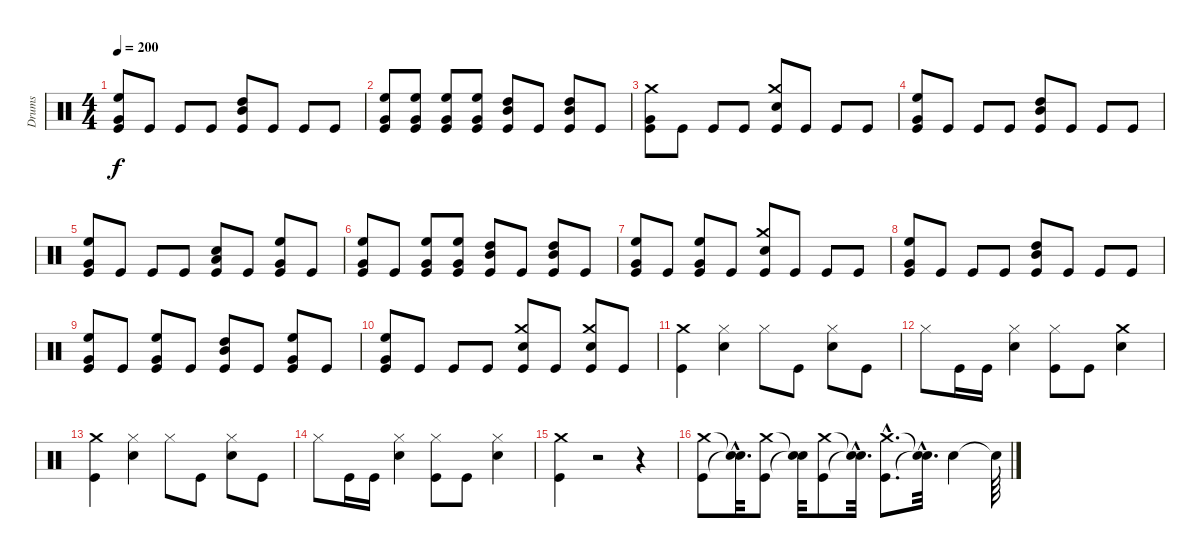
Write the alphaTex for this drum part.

\track ("Drums" "Drums") {instrument percussion}
\staff {score}
\articulation defaults
\ts (4 4)
\tempo 200
\clef neutral
\ks c
("High Floor Tom (hit)" "Very Low Tom (hit)" "Kick (hit)").8{dy f} "Kick (hit)".8 "Kick (hit)".8 "Kick (hit)".8 ("Mid Tom (hit)" "High Tom (hit)" "Kick (hit)").8 "Kick (hit)".8 "Kick (hit)".8 "Kick (hit)".8 |
("High Floor Tom (hit)" "Very Low Tom (hit)" "Kick (hit)").8 ("High Floor Tom (hit)" "Very Low Tom (hit)" "Kick (hit)").8 ("High Floor Tom (hit)" "Very Low Tom (hit)" "Kick (hit)").8 ("High Floor Tom (hit)" "Very Low Tom (hit)" "Kick (hit)").8 ("Mid Tom (hit)" "High Tom (hit)" "Kick (hit)").8 "Kick (hit)".8 ("Mid Tom (hit)" "High Tom (hit)" "Kick (hit)").8 "Kick (hit)".8 |
("Very Low Tom (hit)" "Crash medium (hit)" "Kick (hit)").8 "Kick (hit)".8 "Kick (hit)".8 "Kick (hit)".8 ("Crash medium (hit)" "Snare (hit) 2" "Kick (hit)").8 "Kick (hit)".8 "Kick (hit)".8 "Kick (hit)".8 |
("High Floor Tom (hit)" "Very Low Tom (hit)" "Kick (hit)").8 "Kick (hit)".8 "Kick (hit)".8 "Kick (hit)".8 ("Mid Tom (hit)" "High Tom (hit)" "Kick (hit)").8 "Kick (hit)".8 "Kick (hit)".8 "Kick (hit)".8 |
("Very Low Tom (hit)" "High Floor Tom (hit)" "Kick (hit)").8 "Kick (hit)".8 "Kick (hit)".8 "Kick (hit)".8 ("Snare (hit) 2" "Low Tom (hit)" "Kick (hit)").8 "Kick (hit)".8 ("High Floor Tom (hit)" "Very Low Tom (hit)" "Kick (hit)").8 "Kick (hit)".8 |
("Very Low Tom (hit)" "High Floor Tom (hit)" "Kick (hit)").8 "Kick (hit)".8 ("High Floor Tom (hit)" "Very Low Tom (hit)" "Kick (hit)").8 ("High Floor Tom (hit)" "Very Low Tom (hit)" "Kick (hit)").8 ("Mid Tom (hit)" "High Tom (hit)" "Kick (hit)").8 "Kick (hit)".8 ("Mid Tom (hit)" "High Tom (hit)" "Kick (hit)").8 "Kick (hit)".8 |
("Very Low Tom (hit)" "High Floor Tom (hit)" "Kick (hit)").8 "Kick (hit)".8 ("Very Low Tom (hit)" "High Floor Tom (hit)" "Kick (hit)").8 "Kick (hit)".8 ("Crash medium (hit)" "Snare (hit) 2" "Kick (hit)").8 "Kick (hit)".8 "Kick (hit)".8 "Kick (hit)".8 |
("High Floor Tom (hit)" "Very Low Tom (hit)" "Kick (hit)").8 "Kick (hit)".8 "Kick (hit)".8 "Kick (hit)".8 ("Mid Tom (hit)" "High Tom (hit)" "Kick (hit)").8 "Kick (hit)".8 "Kick (hit)".8 "Kick (hit)".8 |
("High Floor Tom (hit)" "Very Low Tom (hit)" "Kick (hit)").8 "Kick (hit)".8 ("Very Low Tom (hit)" "High Floor Tom (hit)" "Kick (hit)").8 "Kick (hit)".8 ("Mid Tom (hit)" "High Tom (hit)" "Kick (hit)").8 "Kick (hit)".8 ("High Floor Tom (hit)" "Very Low Tom (hit)" "Kick (hit)").8 "Kick (hit)".8 |
("Very Low Tom (hit)" "High Floor Tom (hit)" "Kick (hit)").8 "Kick (hit)".8 "Kick (hit)".8 "Kick (hit)".8 ("Crash medium (hit)" "Snare (hit) 2" "Kick (hit)").8 "Kick (hit)".8 ("Crash medium (hit)" "Snare (hit) 2" "Kick (hit)").8 "Kick (hit)".8 |
("Kick (hit)" "Crash medium (hit)").4 ("Hi-Hat (closed)" "Snare (hit) 2").4 "Hi-Hat (closed)".8 "Kick (hit)".8 ("Snare (hit) 2" "Hi-Hat (closed)").8 "Kick (hit)".8 |
"Hi-Hat (closed)".8 "Kick (hit)".16 "Kick (hit)".16 ("Snare (hit) 2" "Hi-Hat (closed)").4 ("Hi-Hat (closed)" "Kick (hit)").8 "Kick (hit)".8 ("Crash medium (hit)" "Snare (hit) 2").4 |
("Kick (hit)" "Crash medium (hit)").4 ("Hi-Hat (closed)" "Snare (hit) 2").4 "Hi-Hat (closed)".8 "Kick (hit)".8 ("Snare (hit) 2" "Hi-Hat (closed)").8 "Kick (hit)".8 |
"Hi-Hat (closed)".8 "Kick (hit)".16 "Kick (hit)".16 ("Snare (hit) 2" "Hi-Hat (closed)").4 ("Hi-Hat (closed)" "Kick (hit)").8 "Kick (hit)".8 ("Snare (hit) 2" "Hi-Hat (closed)").4 |
("Crash medium (hit)" "Kick (hit)").4 r.2 r.4 |
("Kick (hit)" "Crash medium (hit)").8 ("Snare (hit)"{hac t} "Snare (hit)"{hac t}).32{d} ("Kick (hit)" "Crash medium (hit)").8 ("Snare (hit)"{t} "Snare (hit)"{t}).32 ("Kick (hit)" "Crash medium (hit)").8 ("Snare (hit)"{hac t} "Snare (hit)"{hac t}).32{d} ("Kick (hit)"{hac} "Crash medium (hit)"{hac}).8{d} ("Snare (hit)"{hac t} "Snare (hit)"{hac t}).32{d} "Snare (hit) 2".4 "Snare (hit)"{t}.64
